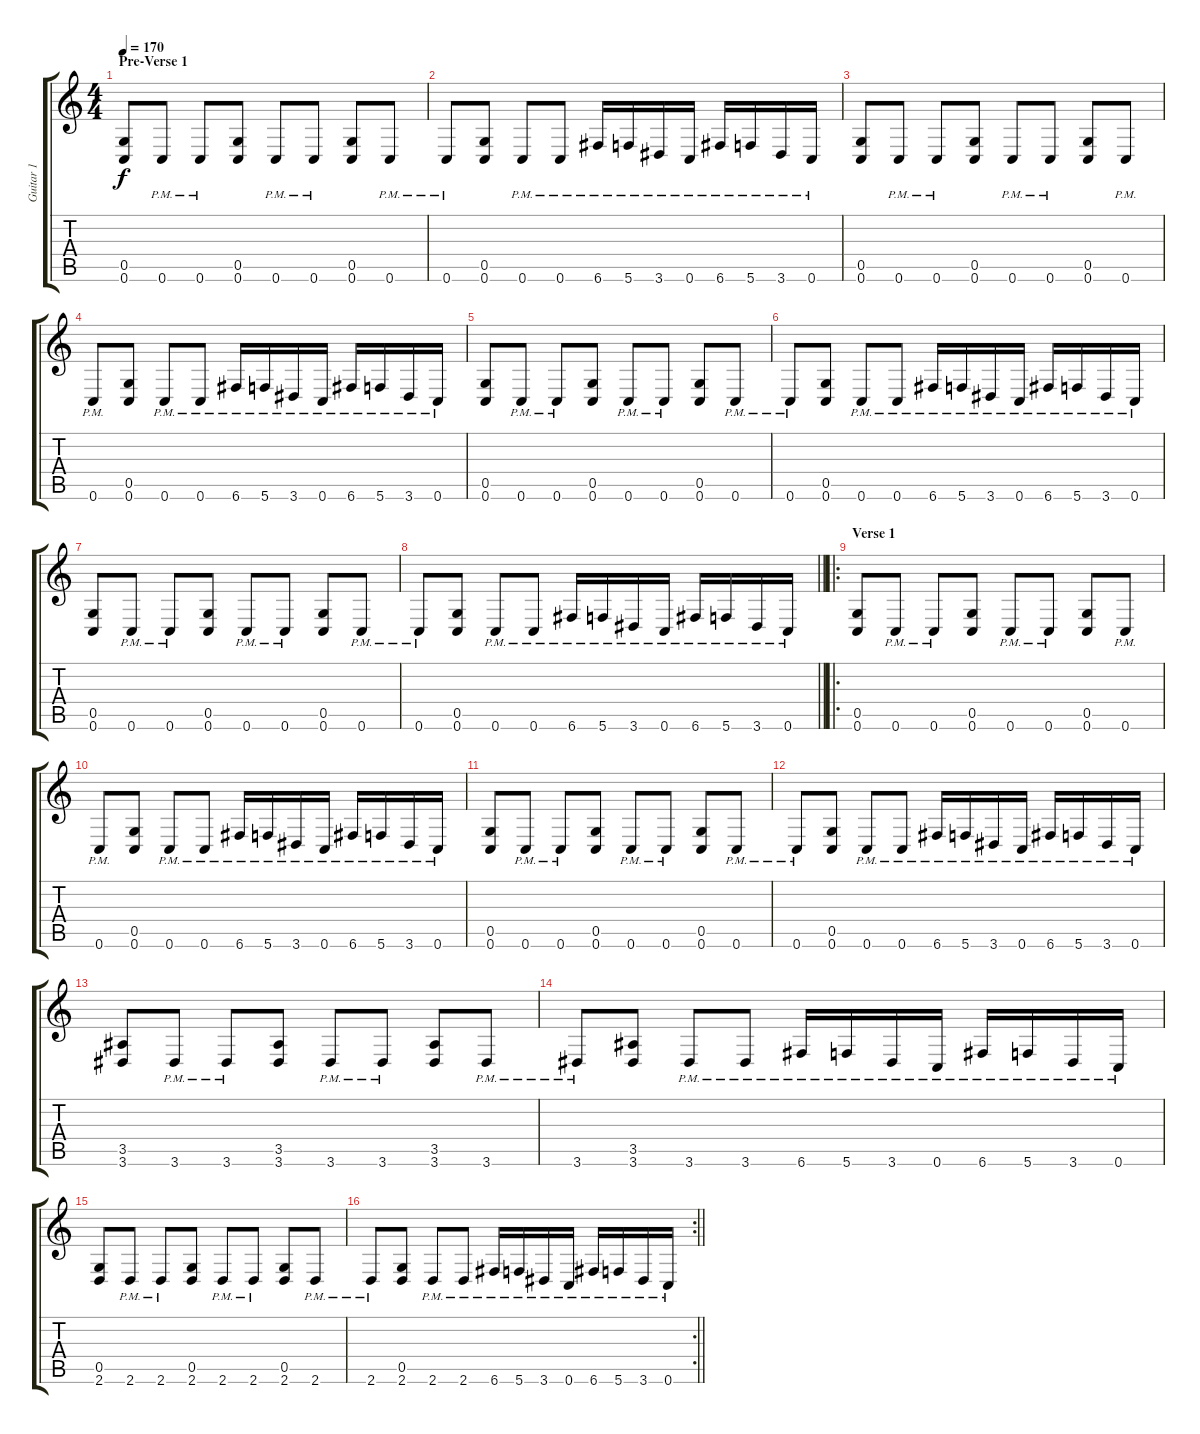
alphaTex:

\track ("Guitar 1" "Guitar 1") {instrument distortionguitar}
\staff {score tabs}
\tuning (D4 A3 F3 C3 G2 C2) {hide}
\ts (4 4)
\section ("" "Pre-Verse 1")
\tempo 170
\clef g2
\ks c
(0.5 0.6).8{dy f} 0.6{pm}.8 0.6{pm}.8 (0.5 0.6).8 0.6{pm}.8 0.6{pm}.8 (0.5 0.6).8 0.6{pm}.8 |
0.6{pm}.8 (0.5 0.6).8 0.6{pm}.8 0.6{pm}.8 6.6{pm}.16 5.6{pm}.16 3.6{pm}.16 0.6{pm}.16 6.6{pm}.16 5.6{pm}.16 3.6{pm}.16 0.6{pm}.16 |
(0.5 0.6).8 0.6{pm}.8 0.6{pm}.8 (0.5 0.6).8 0.6{pm}.8 0.6{pm}.8 (0.5 0.6).8 0.6{pm}.8 |
0.6{pm}.8 (0.5 0.6).8 0.6{pm}.8 0.6{pm}.8 6.6{pm}.16 5.6{pm}.16 3.6{pm}.16 0.6{pm}.16 6.6{pm}.16 5.6{pm}.16 3.6{pm}.16 0.6{pm}.16 |
(0.5 0.6).8 0.6{pm}.8 0.6{pm}.8 (0.5 0.6).8 0.6{pm}.8 0.6{pm}.8 (0.5 0.6).8 0.6{pm}.8 |
0.6{pm}.8 (0.5 0.6).8 0.6{pm}.8 0.6{pm}.8 6.6{pm}.16 5.6{pm}.16 3.6{pm}.16 0.6{pm}.16 6.6{pm}.16 5.6{pm}.16 3.6{pm}.16 0.6{pm}.16 |
(0.5 0.6).8 0.6{pm}.8 0.6{pm}.8 (0.5 0.6).8 0.6{pm}.8 0.6{pm}.8 (0.5 0.6).8 0.6{pm}.8 |
\barLineRight lightlight
0.6{pm}.8 (0.5 0.6).8 0.6{pm}.8 0.6{pm}.8 6.6{pm}.16 5.6{pm}.16 3.6{pm}.16 0.6{pm}.16 6.6{pm}.16 5.6{pm}.16 3.6{pm}.16 0.6{pm}.16 |
\ro
\section ("" "Verse 1")
(0.5 0.6).8 0.6{pm}.8 0.6{pm}.8 (0.5 0.6).8 0.6{pm}.8 0.6{pm}.8 (0.5 0.6).8 0.6{pm}.8 |
0.6{pm}.8 (0.5 0.6).8 0.6{pm}.8 0.6{pm}.8 6.6{pm}.16 5.6{pm}.16 3.6{pm}.16 0.6{pm}.16 6.6{pm}.16 5.6{pm}.16 3.6{pm}.16 0.6{pm}.16 |
(0.5 0.6).8 0.6{pm}.8 0.6{pm}.8 (0.5 0.6).8 0.6{pm}.8 0.6{pm}.8 (0.5 0.6).8 0.6{pm}.8 |
0.6{pm}.8 (0.5 0.6).8 0.6{pm}.8 0.6{pm}.8 6.6{pm}.16 5.6{pm}.16 3.6{pm}.16 0.6{pm}.16 6.6{pm}.16 5.6{pm}.16 3.6{pm}.16 0.6{pm}.16 |
(3.5 3.6).8 3.6{pm}.8 3.6{pm}.8 (3.5 3.6).8 3.6{pm}.8 3.6{pm}.8 (3.5 3.6).8 3.6{pm}.8 |
3.6{pm}.8 (3.5 3.6).8 3.6{pm}.8 3.6{pm}.8 6.6{pm}.16 5.6{pm}.16 3.6{pm}.16 0.6{pm}.16 6.6{pm}.16 5.6{pm}.16 3.6{pm}.16 0.6{pm}.16 |
(0.5 2.6).8 2.6{pm}.8 2.6{pm}.8 (0.5 2.6).8 2.6{pm}.8 2.6{pm}.8 (0.5 2.6).8 2.6{pm}.8 |
\rc 2
\barLineRight lightlight
2.6{pm}.8 (0.5 2.6).8 2.6{pm}.8 2.6{pm}.8 6.6{pm}.16 5.6{pm}.16 3.6{pm}.16 0.6{pm}.16 6.6{pm}.16 5.6{pm}.16 3.6{pm}.16 0.6{pm}.16
